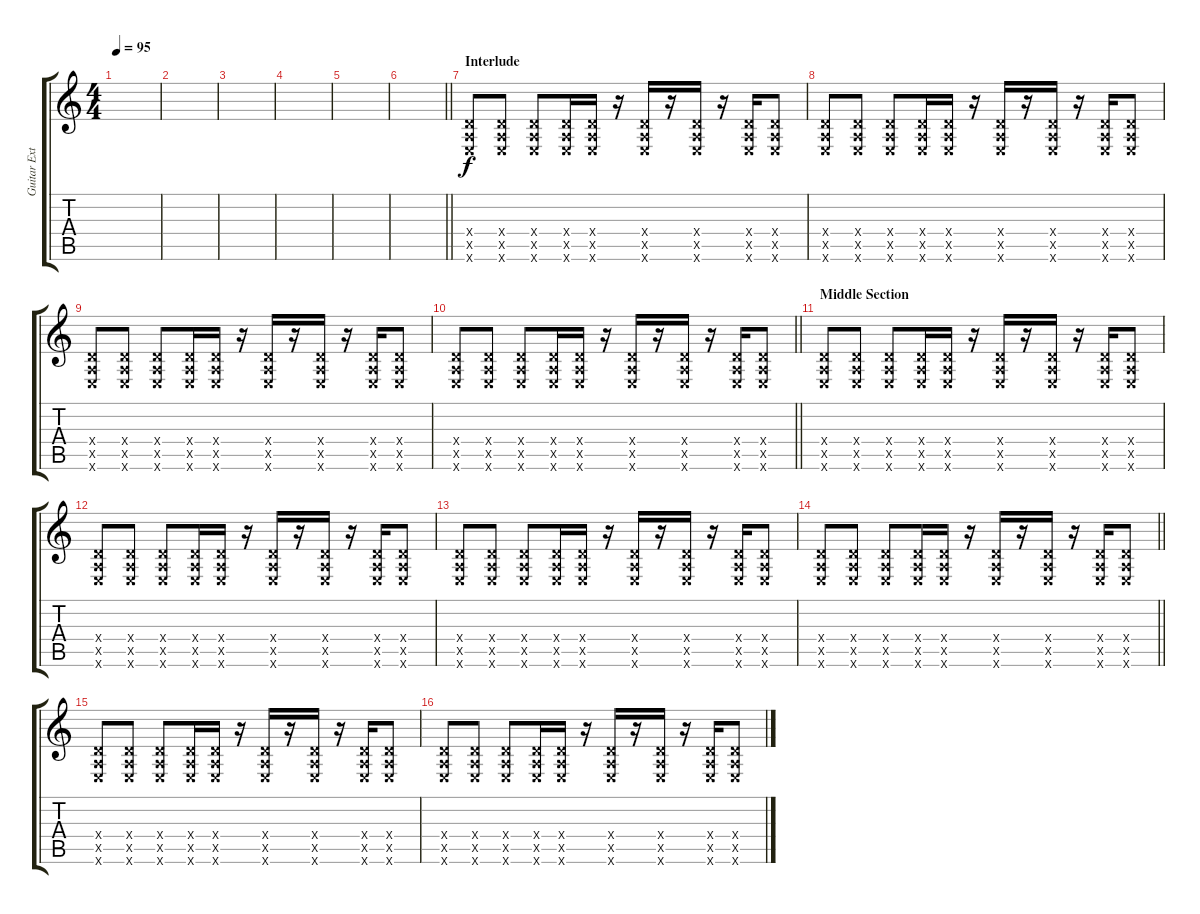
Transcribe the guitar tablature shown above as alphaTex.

\track ("Guitar Extra" "Guitar Ext") {instrument distortionguitar}
\staff {score tabs}
\tuning (E4 B3 G3 D3 A2 E2) {hide}
\ts (4 4)
\tempo 95
\clef g2
\ks c
|
|
|
|
|
\barLineRight lightlight
|
\section ("" "Interlude")
(0.4{x} 0.5{x} 0.6{x}).8 (0.4{x} 0.5{x} 0.6{x}).8 (0.4{x} 0.5{x} 0.6{x}).8 (0.4{x} 0.5{x} 0.6{x}).16 (0.4{x} 0.5{x} 0.6{x}).16 r.16 (0.4{x} 0.5{x} 0.6{x}).16 r.16 (0.4{x} 0.5{x} 0.6{x}).16 r.16 (0.4{x} 0.5{x} 0.6{x}).16 (0.4{x} 0.5{x} 0.6{x}).8 |
(0.4{x} 0.5{x} 0.6{x}).8 (0.4{x} 0.5{x} 0.6{x}).8 (0.4{x} 0.5{x} 0.6{x}).8 (0.4{x} 0.5{x} 0.6{x}).16 (0.4{x} 0.5{x} 0.6{x}).16 r.16 (0.4{x} 0.5{x} 0.6{x}).16 r.16 (0.4{x} 0.5{x} 0.6{x}).16 r.16 (0.4{x} 0.5{x} 0.6{x}).16 (0.4{x} 0.5{x} 0.6{x}).8 |
(0.4{x} 0.5{x} 0.6{x}).8 (0.4{x} 0.5{x} 0.6{x}).8 (0.4{x} 0.5{x} 0.6{x}).8 (0.4{x} 0.5{x} 0.6{x}).16 (0.4{x} 0.5{x} 0.6{x}).16 r.16 (0.4{x} 0.5{x} 0.6{x}).16 r.16 (0.4{x} 0.5{x} 0.6{x}).16 r.16 (0.4{x} 0.5{x} 0.6{x}).16 (0.4{x} 0.5{x} 0.6{x}).8 |
\barLineRight lightlight
(0.4{x} 0.5{x} 0.6{x}).8 (0.4{x} 0.5{x} 0.6{x}).8 (0.4{x} 0.5{x} 0.6{x}).8 (0.4{x} 0.5{x} 0.6{x}).16 (0.4{x} 0.5{x} 0.6{x}).16 r.16 (0.4{x} 0.5{x} 0.6{x}).16 r.16 (0.4{x} 0.5{x} 0.6{x}).16 r.16 (0.4{x} 0.5{x} 0.6{x}).16 (0.4{x} 0.5{x} 0.6{x}).8 |
\section ("" "Middle Section")
(0.4{x} 0.5{x} 0.6{x}).8 (0.4{x} 0.5{x} 0.6{x}).8 (0.4{x} 0.5{x} 0.6{x}).8 (0.4{x} 0.5{x} 0.6{x}).16 (0.4{x} 0.5{x} 0.6{x}).16 r.16 (0.4{x} 0.5{x} 0.6{x}).16 r.16 (0.4{x} 0.5{x} 0.6{x}).16 r.16 (0.4{x} 0.5{x} 0.6{x}).16 (0.4{x} 0.5{x} 0.6{x}).8 |
(0.4{x} 0.5{x} 0.6{x}).8 (0.4{x} 0.5{x} 0.6{x}).8 (0.4{x} 0.5{x} 0.6{x}).8 (0.4{x} 0.5{x} 0.6{x}).16 (0.4{x} 0.5{x} 0.6{x}).16 r.16 (0.4{x} 0.5{x} 0.6{x}).16 r.16 (0.4{x} 0.5{x} 0.6{x}).16 r.16 (0.4{x} 0.5{x} 0.6{x}).16 (0.4{x} 0.5{x} 0.6{x}).8 |
(0.4{x} 0.5{x} 0.6{x}).8 (0.4{x} 0.5{x} 0.6{x}).8 (0.4{x} 0.5{x} 0.6{x}).8 (0.4{x} 0.5{x} 0.6{x}).16 (0.4{x} 0.5{x} 0.6{x}).16 r.16 (0.4{x} 0.5{x} 0.6{x}).16 r.16 (0.4{x} 0.5{x} 0.6{x}).16 r.16 (0.4{x} 0.5{x} 0.6{x}).16 (0.4{x} 0.5{x} 0.6{x}).8 |
\barLineRight lightlight
(0.4{x} 0.5{x} 0.6{x}).8 (0.4{x} 0.5{x} 0.6{x}).8 (0.4{x} 0.5{x} 0.6{x}).8 (0.4{x} 0.5{x} 0.6{x}).16 (0.4{x} 0.5{x} 0.6{x}).16 r.16 (0.4{x} 0.5{x} 0.6{x}).16 r.16 (0.4{x} 0.5{x} 0.6{x}).16 r.16 (0.4{x} 0.5{x} 0.6{x}).16 (0.4{x} 0.5{x} 0.6{x}).8 |
(0.4{x} 0.5{x} 0.6{x}).8 (0.4{x} 0.5{x} 0.6{x}).8 (0.4{x} 0.5{x} 0.6{x}).8 (0.4{x} 0.5{x} 0.6{x}).16 (0.4{x} 0.5{x} 0.6{x}).16 r.16 (0.4{x} 0.5{x} 0.6{x}).16 r.16 (0.4{x} 0.5{x} 0.6{x}).16 r.16 (0.4{x} 0.5{x} 0.6{x}).16 (0.4{x} 0.5{x} 0.6{x}).8 |
(0.4{x} 0.5{x} 0.6{x}).8 (0.4{x} 0.5{x} 0.6{x}).8 (0.4{x} 0.5{x} 0.6{x}).8 (0.4{x} 0.5{x} 0.6{x}).16 (0.4{x} 0.5{x} 0.6{x}).16 r.16 (0.4{x} 0.5{x} 0.6{x}).16 r.16 (0.4{x} 0.5{x} 0.6{x}).16 r.16 (0.4{x} 0.5{x} 0.6{x}).16 (0.4{x} 0.5{x} 0.6{x}).8
